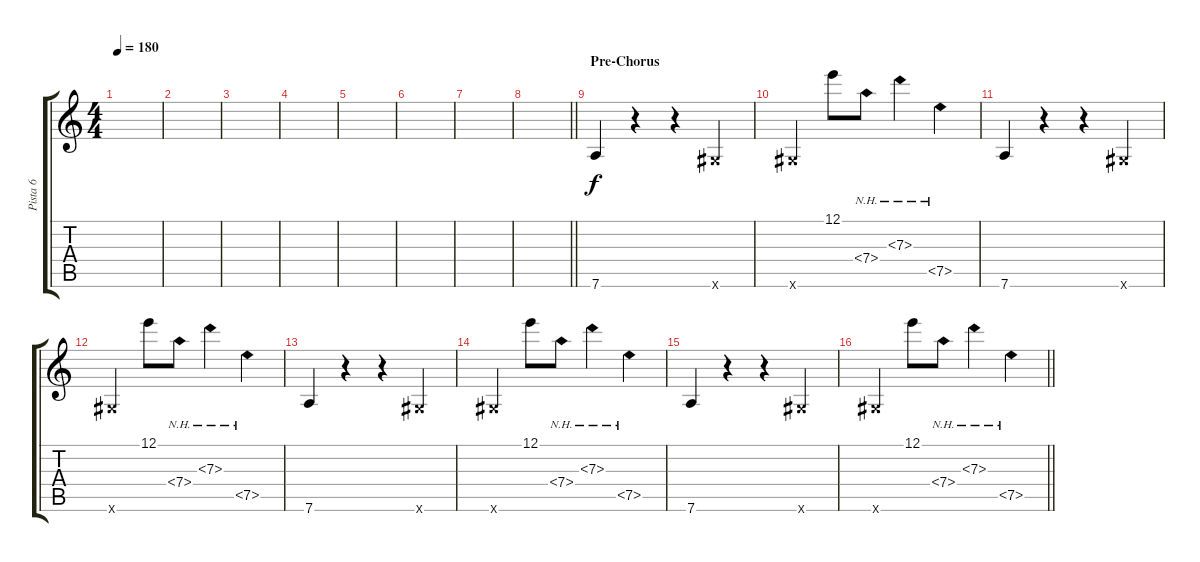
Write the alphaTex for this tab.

\track ("Pista 6" "Pista 6") {instrument overdrivenguitar}
\staff {score tabs}
\tuning (E4 B3 G3 D3 A2 D2) {hide}
\ts (4 4)
\tempo 180
\clef g2
\ks c
|
|
|
|
|
|
|
\barLineRight lightlight
|
\section ("" "Pre-Chorus")
7.6.4 r.4 r.4 6.6{x}.4 |
6.6{x}.4 12.1.8 7.4{nh}.8 7.3{nh}.4 7.5{nh}.4{balance 0} |
7.6.4{balance 8} r.4 r.4 6.6{x}.4 |
6.6{x}.4 12.1.8 7.4{nh}.8 7.3{nh}.4 7.5{nh}.4{balance 0} |
7.6.4{balance 8} r.4 r.4 6.6{x}.4 |
6.6{x}.4 12.1.8 7.4{nh}.8 7.3{nh}.4 7.5{nh}.4{balance 0} |
7.6.4{balance 8} r.4 r.4 6.6{x}.4 |
\barLineRight lightlight
6.6{x}.4 12.1.8 7.4{nh}.8 7.3{nh}.4 7.5{nh}.4{balance 0}
